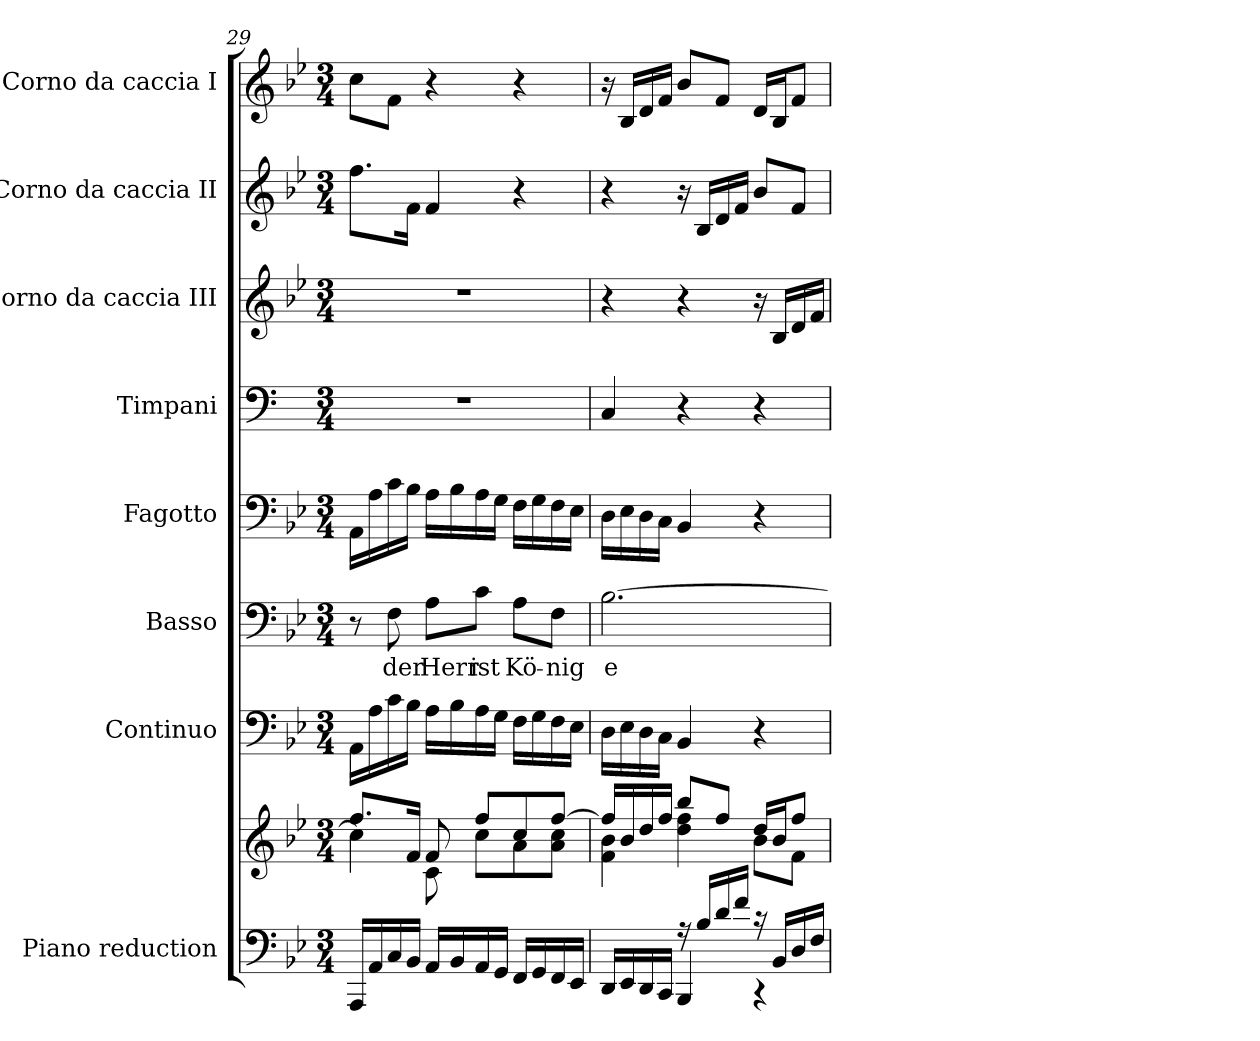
**kern	**kern	**kern	**kern	**text	**kern	**kern	**kern	**kern	**kern
*part8	*part8	*part7	*part6	*part6	*part5	*part4	*part3	*part2	*part1
*staff9	*staff8	*staff7	*staff6	*staff6	*staff5	*staff4	*staff3	*staff2	*staff1
*I"Piano reduction	*	*I"Continuo	*I"Basso	*	*I"Fagotto	*I"Timpani	*I"Corno da caccia III	*I"Corno da caccia II	*I"Corno da caccia I
*I'Pno	*	*	*	*	*	*I'Timp	*	*	*
!!LO:PB:g=z
*clefF4	*clefG2	*clefF4	*clefF4	*	*clefF4	*clefF4	*clefG2	*clefG2	*clefG2
*	*	*	*	*	*	*ITrd1c2	*ITrd8c14	*ITrd8c14	*ITrd8c14
*k[b-e-]	*k[b-e-]	*k[b-e-]	*k[b-e-]	*	*k[b-e-]	*k[b-e-]	*k[b-e-]	*k[b-e-]	*k[b-e-]
*M3/4	*M3/4	*M3/4	*M3/4	*	*M3/4	*M3/4	*M3/4	*M3/4	*M3/4
=29	=29	=29	=29	=29	=29	=29	=29	=29	=29
*	*^	*	*	*	*	*	*	*	*
16AAA/LL	8.ff/L	4cc\]	16AA\LL	8r	.	16AA\LL	2.r	2.r	8.f\L	8c\L
16AA/	.	.	16A\	.	.	16A\	.	.	.	.
!	!	!	!	!	!LO:LY:b	!	!	!	!	!
16C/	.	.	16c\	8F\	der	16c\	.	.	.	8F\J
16BB-/JJ	16f/Jk	.	16B-\JJ	.	.	16B-\JJ	.	.	16F\Jk	.
!	!	!	!	!	!LO:LY:b	!	!	!	!	!
16AA/LL	8f/	8c\	16A\LL	8A\L	Herr	16A\LL	.	.	4F/	4r
16BB-/	.	.	16B-\	.	.	16B-\	.	.	.	.
!	!	!	!	!	!LO:LY:b	!	!	!	!	!
16AA/	8ff/L	8cc\L	16A\	8c\J	ist	16A\	.	.	.	.
16GG/JJ	.	.	16G\JJ	.	.	16G\JJ	.	.	.	.
!	!	!	!	!	!LO:LY:b	!	!	!	!	!
16FF/LL	8cc/	8a\	16F\LL	8A\L	Kö-	16F\LL	.	.	4r	4r
16GG/	.	.	16G\	.	.	16G\	.	.	.	.
!	!	!	!	!	!LO:LY:b	!	!	!	!	!
16FF/	[8ff/J	8a\ 8cc\J	16F\	8F\J	-nig	16F\	.	.	.	.
16EE-/JJ	.	.	16E-\JJ	.	.	16E-\JJ	.	.	.	.
=30	=30	=30	=30	=30	=30	=30	=30	=30	=30	=30
*^	*	*	*	*	*	*	*	*	*	*
!	!	!	!	!	!	!LO:LY:b	!	!	!	!	!
16DD/LL	4ryy	16ff/LL]	4f\ 4b-\	16D\LL	[2.B-\	e-	16D\LL	4BB-/	4r	4r	16r
16EE-/	.	16b-/	.	16E-\	.	.	16E-\	.	.	.	16BB-/LL
16DD/	.	16dd/	.	16D\	.	.	16D\	.	.	.	16D/
16CC/JJ	.	16ff/JJ	.	16C\JJ	.	.	16C\JJ	.	.	.	16F/JJ
16r	4BBB-/	8bb-/L	4dd\ 4ff\	4BB-/	.	.	4BB-/	4r	4r	16r	8B-/L
16B-/LL	.	.	.	.	.	.	.	.	.	16BB-/LL	.
16d/	.	8ff/J	.	.	.	.	.	.	.	16D/	8F/J
16f/JJ	.	.	.	.	.	.	.	.	.	16F/JJ	.
16r	4r	16dd/LL	8b-\L	4r	.	.	4r	4r	16r	8B-/L	16D/LL
16BB-/LL	.	16b-/J	.	.	.	.	.	.	16BB-/LL	.	16BB-/J
16D/	.	8ff/J	8f\J	.	.	.	.	.	16D/	8F/J	8F/J
16F/JJ	.	.	.	.	.	.	.	.	16F/JJ	.	.
*v	*v	*	*	*	*	*	*	*	*	*	*
*	*v	*v	*	*	*	*	*	*	*	*
=	=	=	=	=	=	=	=	=	=
*-	*-	*-	*-	*-	*-	*-	*-	*-	*-
